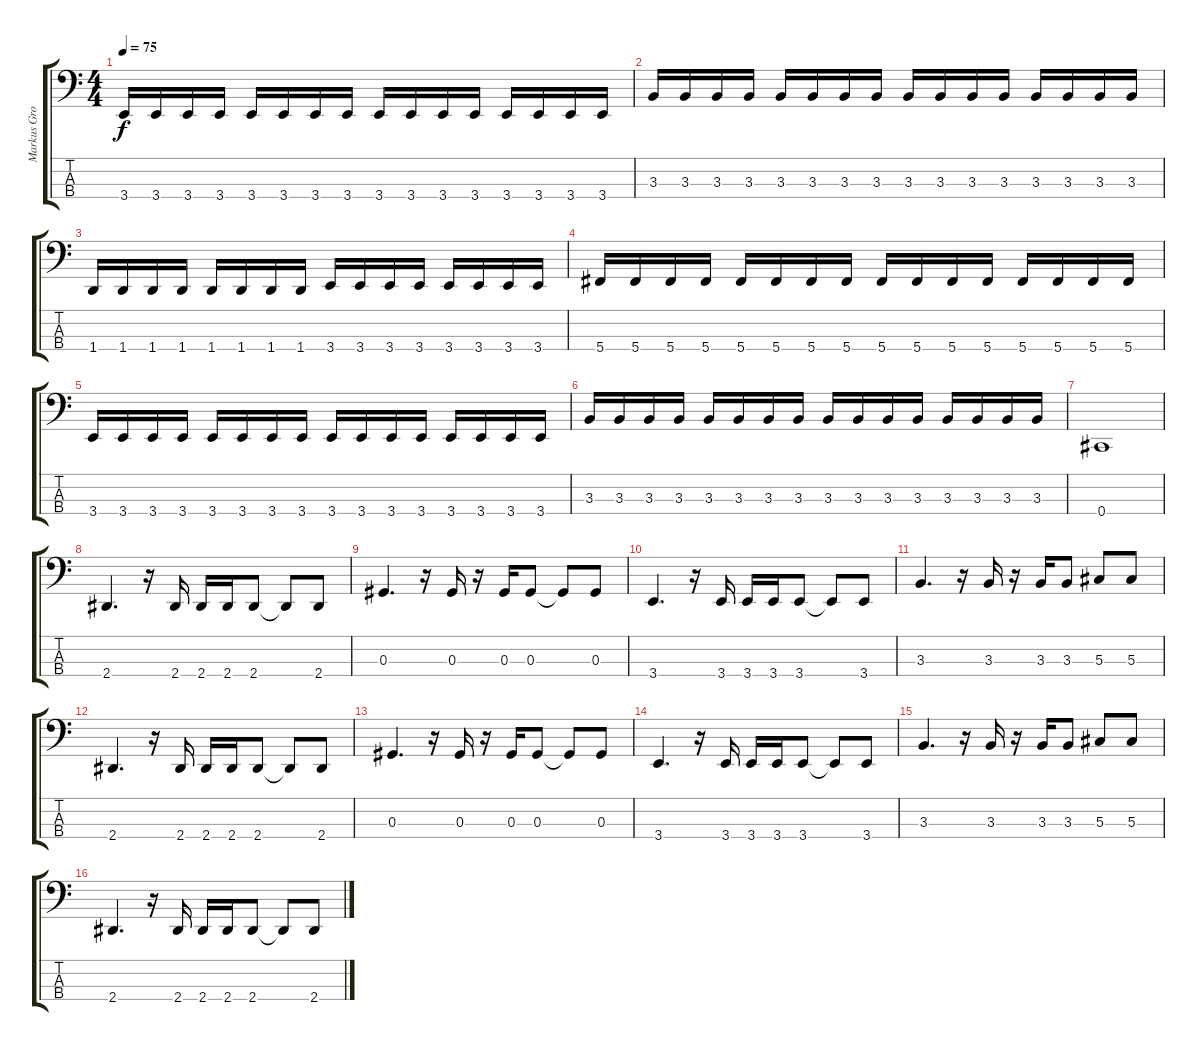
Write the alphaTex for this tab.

\track ("Markus Grosskopf (Bass)" "Markus Gro") {instrument electricbassfinger}
\staff {score tabs}
\tuning (Gb2 Db2 Ab1 Db1) {hide}
\ts (4 4)
\tempo 75
\clef f4
\ks c
3.4.16{dy f} 3.4.16 3.4.16 3.4.16 3.4.16 3.4.16 3.4.16 3.4.16 3.4.16 3.4.16 3.4.16 3.4.16 3.4.16 3.4.16 3.4.16 3.4.16 |
3.3.16 3.3.16 3.3.16 3.3.16 3.3.16 3.3.16 3.3.16 3.3.16 3.3.16 3.3.16 3.3.16 3.3.16 3.3.16 3.3.16 3.3.16 3.3.16 |
1.4.16 1.4.16 1.4.16 1.4.16 1.4.16 1.4.16 1.4.16 1.4.16 3.4.16 3.4.16 3.4.16 3.4.16 3.4.16 3.4.16 3.4.16 3.4.16 |
5.4.16 5.4.16 5.4.16 5.4.16 5.4.16 5.4.16 5.4.16 5.4.16 5.4.16 5.4.16 5.4.16 5.4.16 5.4.16 5.4.16 5.4.16 5.4.16 |
3.4.16 3.4.16 3.4.16 3.4.16 3.4.16 3.4.16 3.4.16 3.4.16 3.4.16 3.4.16 3.4.16 3.4.16 3.4.16 3.4.16 3.4.16 3.4.16 |
3.3.16 3.3.16 3.3.16 3.3.16 3.3.16 3.3.16 3.3.16 3.3.16 3.3.16 3.3.16 3.3.16 3.3.16 3.3.16 3.3.16 3.3.16 3.3.16 |
0.4.1 |
2.4.4{d} r.16 2.4.16 2.4.16 2.4.16 2.4.8 2.4{t}.8 2.4.8 |
0.3.4{d} r.16 0.3.16 r.16 0.3.16 0.3.8 0.3{t}.8 0.3.8 |
3.4.4{d} r.16 3.4.16 3.4.16 3.4.16 3.4.8 3.4{t}.8 3.4.8 |
3.3.4{d} r.16 3.3.16 r.16 3.3.16 3.3.8 5.3.8 5.3.8 |
2.4.4{d} r.16 2.4.16 2.4.16 2.4.16 2.4.8 2.4{t}.8 2.4.8 |
0.3.4{d} r.16 0.3.16 r.16 0.3.16 0.3.8 0.3{t}.8 0.3.8 |
3.4.4{d} r.16 3.4.16 3.4.16 3.4.16 3.4.8 3.4{t}.8 3.4.8 |
3.3.4{d} r.16 3.3.16 r.16 3.3.16 3.3.8 5.3.8 5.3.8 |
2.4.4{d} r.16 2.4.16 2.4.16 2.4.16 2.4.8 2.4{t}.8 2.4.8
